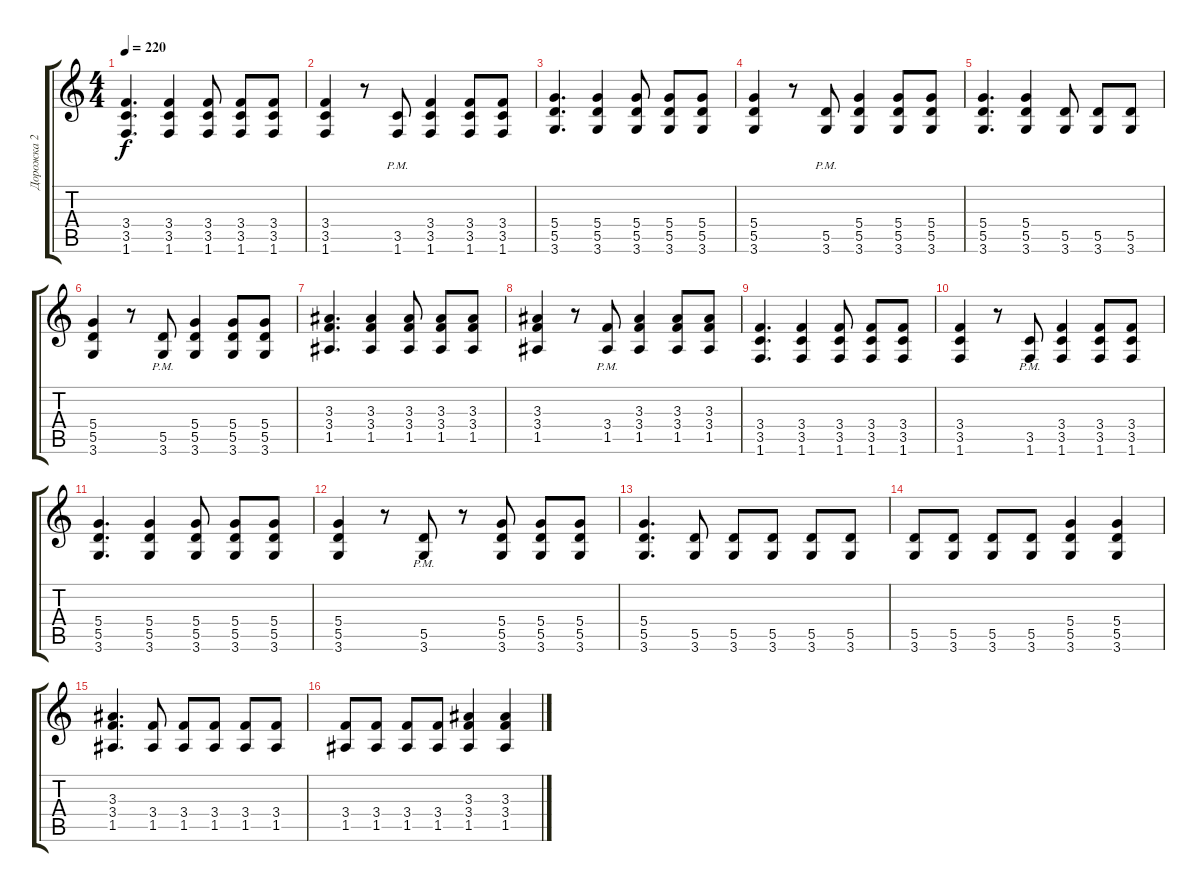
\track ("Дорожка 2" "Дорожка 2") {instrument distortionguitar}
\staff {score tabs}
\tuning (E4 B3 G3 D3 A2 E2) {hide}
\ts (4 4)
\tempo 220
\clef g2
\ks c
(3.4 3.5 1.6).4{d dy f} (3.4 3.5 1.6).4 (3.4 3.5 1.6).8 (3.4 3.5 1.6).8 (3.4 3.5 1.6).8 |
(3.4 3.5 1.6).4 r.8 (3.5{pm} 1.6).8 (3.4 3.5 1.6).4 (3.4 3.5 1.6).8 (3.4 3.5 1.6).8 |
(5.4 5.5 3.6).4{d} (5.4 5.5 3.6).4 (5.4 5.5 3.6).8 (5.4 5.5 3.6).8 (5.4 5.5 3.6).8 |
(5.4 5.5 3.6).4 r.8 (5.5{pm} 3.6{pm}).8 (5.4 5.5 3.6).4 (5.4 5.5 3.6).8 (5.4 5.5 3.6).8 |
(5.4 5.5 3.6).4{d} (5.4 5.5 3.6).4 (5.5 3.6).8 (5.5 3.6).8 (5.5 3.6).8 |
(5.4 5.5 3.6).4 r.8 (5.5{pm} 3.6{pm}).8 (5.4 5.5 3.6).4 (5.4 5.5 3.6).8 (5.4 5.5 3.6).8 |
(3.3 3.4 1.5).4{d} (3.3 3.4 1.5).4 (3.3 3.4 1.5).8 (3.3 3.4 1.5).8 (3.3 3.4 1.5).8 |
(3.3 3.4 1.5).4 r.8 (3.4{pm} 1.5{pm}).8 (3.3 3.4 1.5).4 (3.3 3.4 1.5).8 (3.3 3.4 1.5).8 |
(3.4 3.5 1.6).4{d} (3.4 3.5 1.6).4 (3.4 3.5 1.6).8 (3.4 3.5 1.6).8 (3.4 3.5 1.6).8 |
(3.4 3.5 1.6).4 r.8 (3.5{pm} 1.6).8 (3.4 3.5 1.6).4 (3.4 3.5 1.6).8 (3.4 3.5 1.6).8 |
(5.4 5.5 3.6).4{d} (5.4 5.5 3.6).4 (5.4 5.5 3.6).8 (5.4 5.5 3.6).8 (5.4 5.5 3.6).8 |
(5.4 5.5 3.6).4 r.8 (5.5{pm} 3.6{pm}).8 r.8 (5.4 5.5 3.6).8 (5.4 5.5 3.6).8 (5.4 5.5 3.6).8 |
(5.4 5.5 3.6).4{d} (5.5 3.6).8 (5.5 3.6).8 (5.5 3.6).8 (5.5 3.6).8 (5.5 3.6).8 |
(5.5 3.6).8 (5.5 3.6).8 (5.5 3.6).8 (5.5 3.6).8 (5.4 5.5 3.6).4 (5.4 5.5 3.6).4 |
(3.3 3.4 1.5).4{d} (3.4 1.5).8 (3.4 1.5).8 (3.4 1.5).8 (3.4 1.5).8 (3.4 1.5).8 |
(3.4 1.5).8 (3.4 1.5).8 (3.4 1.5).8 (3.4 1.5).8 (3.3 3.4 1.5).4 (3.3 3.4 1.5).4
